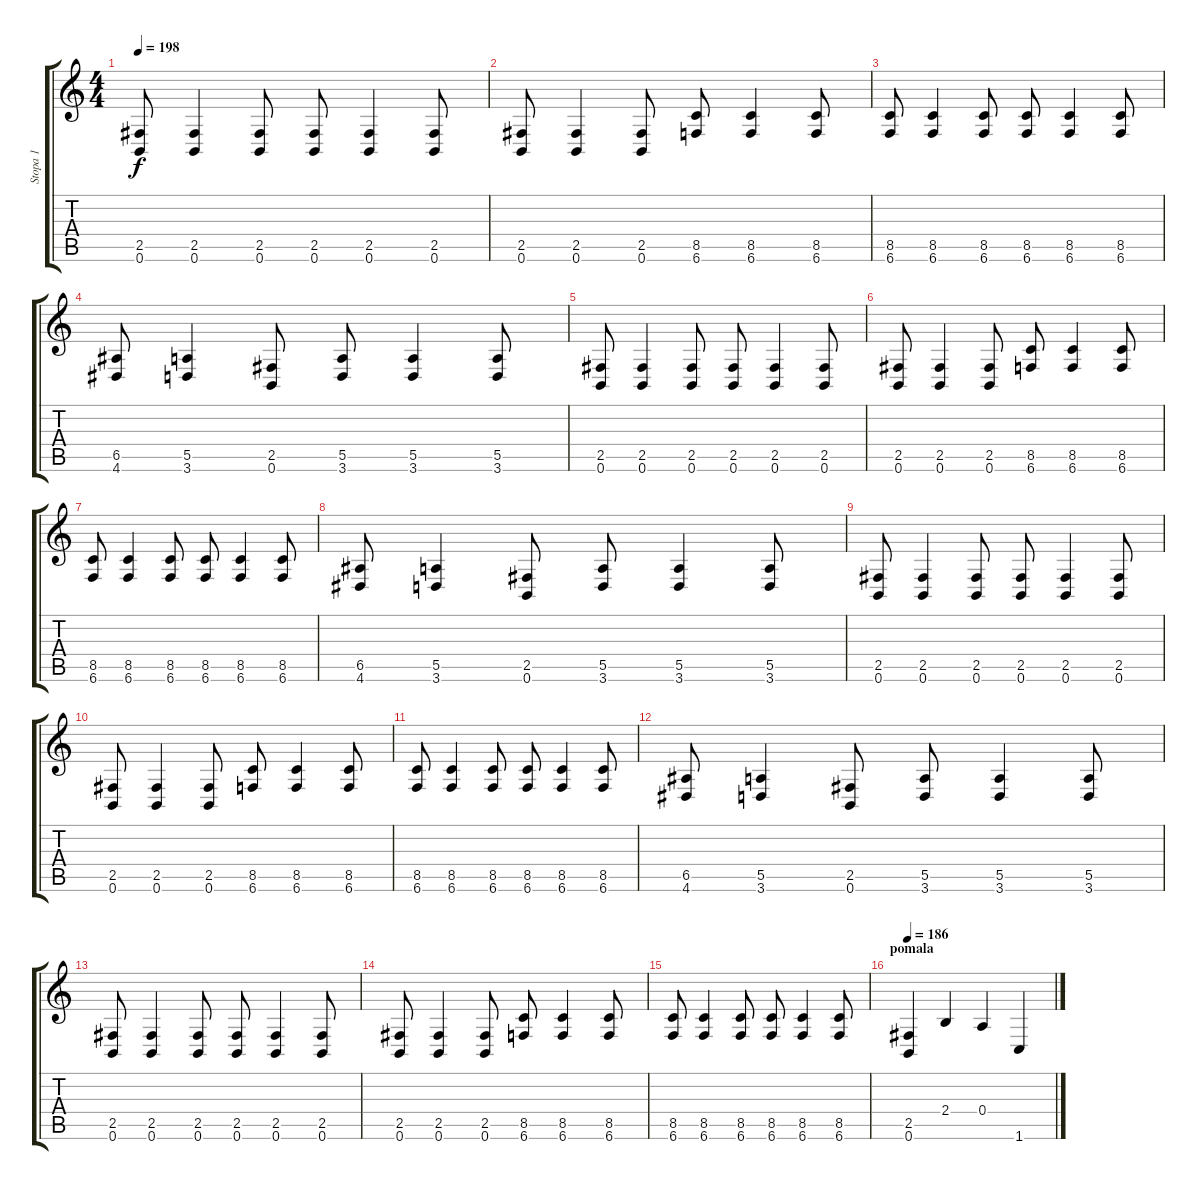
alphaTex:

\track ("Stopa 1" "Stopa 1") {instrument distortionguitar}
\staff {score tabs}
\tuning (B3 Gb3 D3 A2 E2 B1) {hide}
\ts (4 4)
\tempo 198
\clef g2
\ks c
(2.5 0.6).8{dy f} (2.5 0.6).4 (2.5 0.6).8 (2.5 0.6).8 (2.5 0.6).4 (2.5 0.6).8 |
(2.5 0.6).8 (2.5 0.6).4 (2.5 0.6).8 (8.5 6.6).8 (8.5 6.6).4 (8.5 6.6).8 |
(8.5 6.6).8 (8.5 6.6).4 (8.5 6.6).8 (8.5 6.6).8 (8.5 6.6).4 (8.5 6.6).8 |
(6.5 4.6).8 (5.5 3.6).4 (2.5 0.6).8 (5.5 3.6).8 (5.5 3.6).4 (5.5 3.6).8 |
(2.5 0.6).8 (2.5 0.6).4 (2.5 0.6).8 (2.5 0.6).8 (2.5 0.6).4 (2.5 0.6).8 |
(2.5 0.6).8 (2.5 0.6).4 (2.5 0.6).8 (8.5 6.6).8 (8.5 6.6).4 (8.5 6.6).8 |
(8.5 6.6).8 (8.5 6.6).4 (8.5 6.6).8 (8.5 6.6).8 (8.5 6.6).4 (8.5 6.6).8 |
(6.5 4.6).8 (5.5 3.6).4 (2.5 0.6).8 (5.5 3.6).8 (5.5 3.6).4 (5.5 3.6).8 |
(2.5 0.6).8 (2.5 0.6).4 (2.5 0.6).8 (2.5 0.6).8 (2.5 0.6).4 (2.5 0.6).8 |
(2.5 0.6).8 (2.5 0.6).4 (2.5 0.6).8 (8.5 6.6).8 (8.5 6.6).4 (8.5 6.6).8 |
(8.5 6.6).8 (8.5 6.6).4 (8.5 6.6).8 (8.5 6.6).8 (8.5 6.6).4 (8.5 6.6).8 |
(6.5 4.6).8 (5.5 3.6).4 (2.5 0.6).8 (5.5 3.6).8 (5.5 3.6).4 (5.5 3.6).8 |
(2.5 0.6).8 (2.5 0.6).4 (2.5 0.6).8 (2.5 0.6).8 (2.5 0.6).4 (2.5 0.6).8 |
(2.5 0.6).8 (2.5 0.6).4 (2.5 0.6).8 (8.5 6.6).8 (8.5 6.6).4 (8.5 6.6).8 |
(8.5 6.6).8 (8.5 6.6).4 (8.5 6.6).8 (8.5 6.6).8 (8.5 6.6).4 (8.5 6.6).8 |
\section ("" "pomala")
\tempo 186
(2.5 0.6).4 2.4.4 0.4.4 1.6.4
